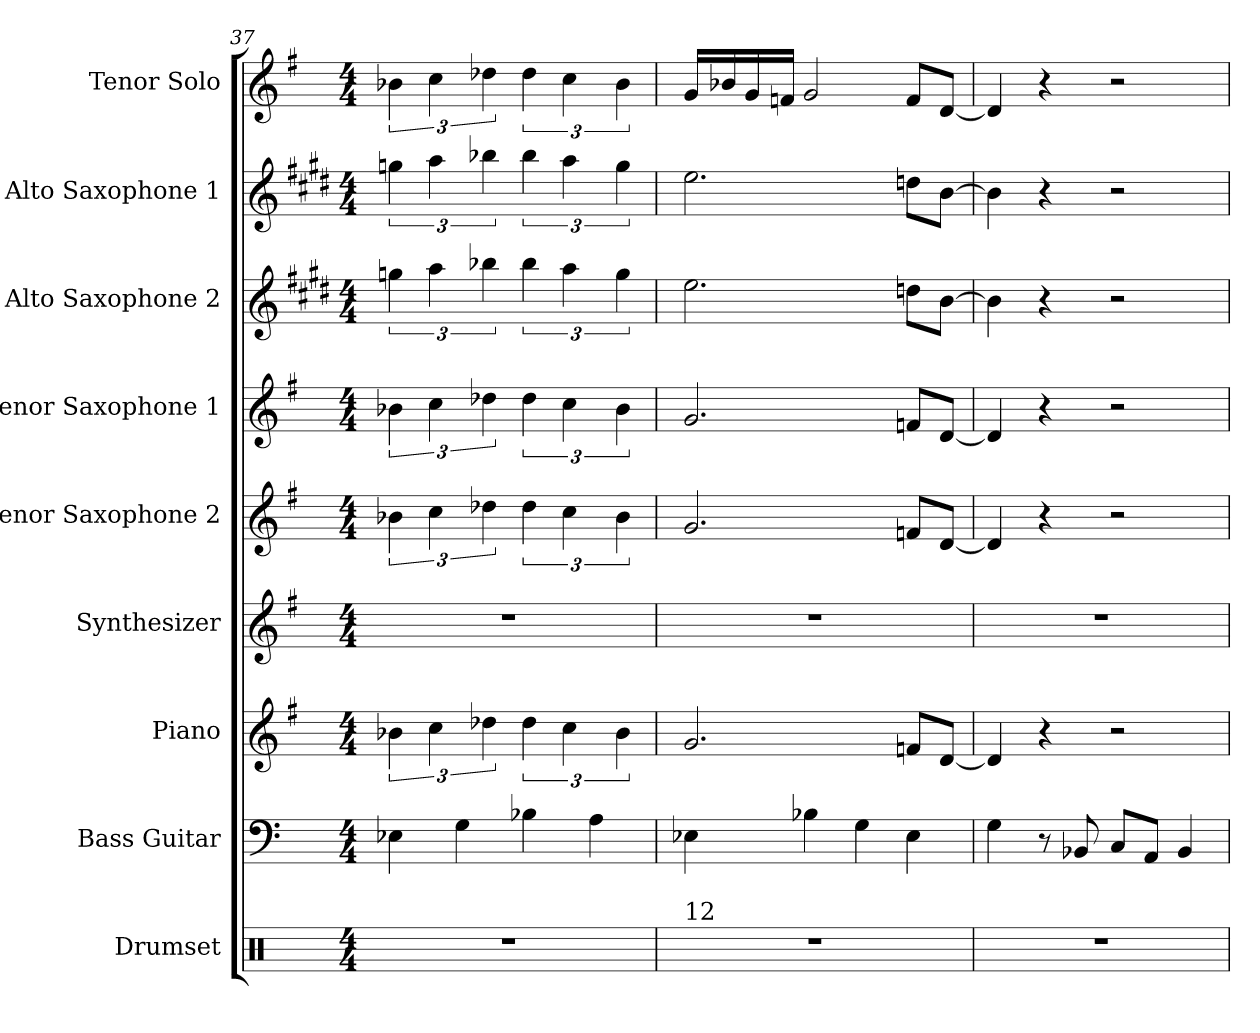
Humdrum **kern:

**kern	**kern	**kern	**kern	**kern	**kern	**kern	**kern	**kern
*part9	*part8	*part7	*part6	*part5	*part4	*part3	*part2	*part1
*staff9	*staff8	*staff7	*staff6	*staff5	*staff4	*staff3	*staff2	*staff1
*I"Drumset	*I"Bass Guitar	*I"Piano	*I"Synthesizer	*I"Tenor Saxophone 2	*I"Tenor Saxophone 1	*I"Alto Saxophone 2	*I"Alto Saxophone 1	*I"Tenor Solo
*I'Drs.	*I'B. Guit.	*I'Pno.	*I'Synth.	*I'T. Sax. 2	*I'T. Sax. 1	*I'A. Sax. 2	*I'A. Sax. 1	*I'Solo
!!LO:PB:g=z
*clefX	*clefF4	*clefG2	*clefG2	*clefG2	*clefG2	*clefG2	*clefG2	*clefG2
*	*ITrd7c12	*	*	*ITrd8c14	*ITrd8c14	*ITrd5c9	*ITrd5c9	*ITrd8c14
*k[]	*k[]	*k[f#]	*k[f#]	*k[f#]	*k[f#]	*k[f#]	*k[f#]	*k[f#]
*M4/4	*M4/4	*M4/4	*M4/4	*M4/4	*M4/4	*M4/4	*M4/4	*M4/4
=37	=37	=37	=37	=37	=37	=37	=37	=37
1r	4EE-X\	6b-X\	1r	6B-X\	6B-X\	6b-X\	6b-X\	6B-X\
.	.	6cc\	.	6c\	6c\	6cc\	6cc\	6c\
.	4GG\	.	.	.	.	.	.	.
.	.	6dd-X\	.	6d-X\	6d-X\	6dd-X\	6dd-X\	6d-X\
.	4BB-X\	6dd-\	.	6d-\	6d-\	6dd-\	6dd-\	6d-\
.	.	6cc\	.	6c\	6c\	6cc\	6cc\	6c\
.	4AA\	.	.	.	.	.	.	.
.	.	6b-\	.	6B-\	6B-\	6b-\	6b-\	6B-\
=38	=38	=38	=38	=38	=38	=38	=38	=38
!LO:TX:a:t=12	!	!	!	!	!	!	!	!
1r	4EE-X\	2.g/	1r	2.G/	2.G/	2.g\	2.g\	16G/LL
.	.	.	.	.	.	.	.	16B-X/
.	.	.	.	.	.	.	.	16G/
.	.	.	.	.	.	.	.	16Fn/JJ
.	4BB-X\	.	.	.	.	.	.	2G/
.	4GG\	.	.	.	.	.	.	.
.	4EE-\	8fn/L	.	8Fn/L	8Fn/L	8fn\L	8fn\L	8F/L
.	.	[8d/J	.	[8D/J	[8D/J	[8d\J	[8d\J	[8D/J
=39	=39	=39	=39	=39	=39	=39	=39	=39
1r	4GG\	4d/]	1r	4D/]	4D/]	4d\]	4d\]	4D/]
.	8r	4r	.	4r	4r	4r	4r	4r
.	8BBB-X/	.	.	.	.	.	.	.
.	8CC/L	2r	.	2r	2r	2r	2r	2r
.	8AAA/J	.	.	.	.	.	.	.
.	4BBB-/	.	.	.	.	.	.	.
=	=	=	=	=	=	=	=	=
*-	*-	*-	*-	*-	*-	*-	*-	*-
